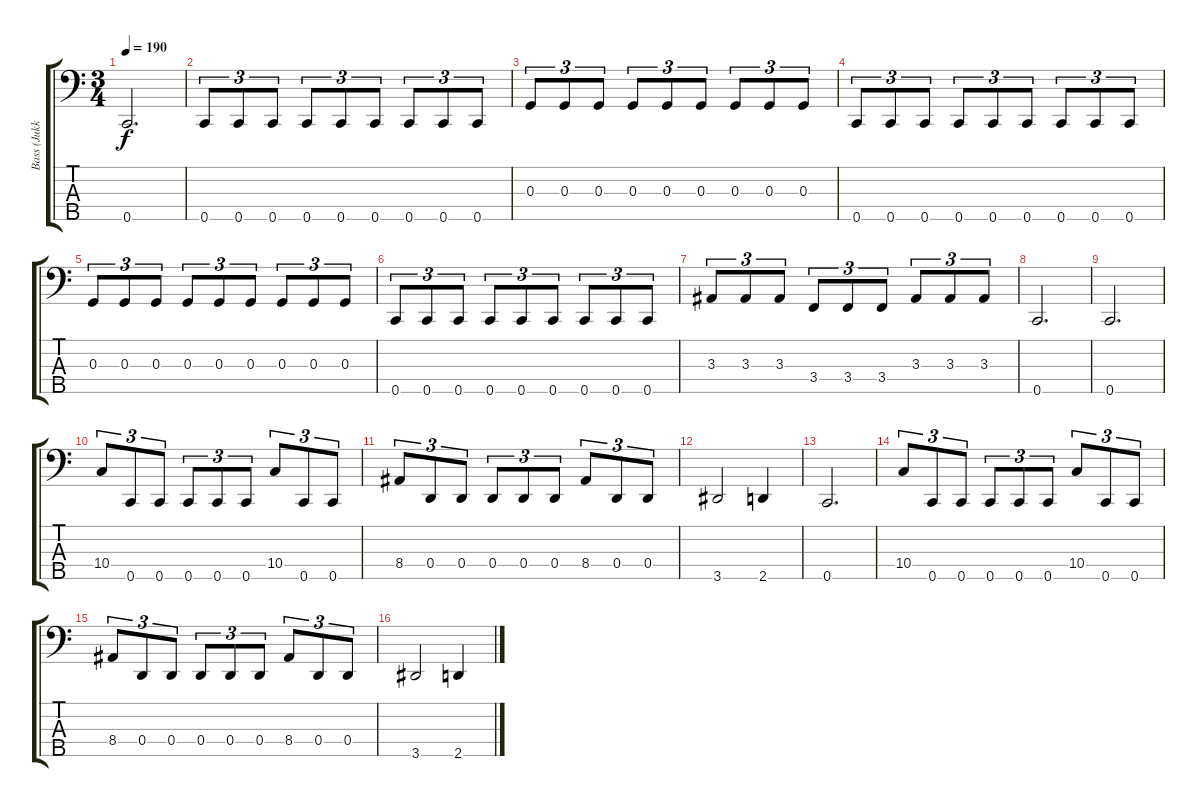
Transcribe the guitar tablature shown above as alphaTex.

\track ("Bass (Jukka)" "Bass (Jukk") {instrument electricbassfinger}
\staff {score tabs}
\tuning (F2 C2 G1 D1 C1) {hide}
\ts (3 4)
\tempo 190
\clef f4
\ks c
0.5.2{d dy f} |
0.5.8{tu (3 2)} 0.5.8{tu (3 2)} 0.5.8{tu (3 2)} 0.5.8{tu (3 2)} 0.5.8{tu (3 2)} 0.5.8{tu (3 2)} 0.5.8{tu (3 2)} 0.5.8{tu (3 2)} 0.5.8{tu (3 2)} |
0.3.8{tu (3 2)} 0.3.8{tu (3 2)} 0.3.8{tu (3 2)} 0.3.8{tu (3 2)} 0.3.8{tu (3 2)} 0.3.8{tu (3 2)} 0.3.8{tu (3 2)} 0.3.8{tu (3 2)} 0.3.8{tu (3 2)} |
0.5.8{tu (3 2)} 0.5.8{tu (3 2)} 0.5.8{tu (3 2)} 0.5.8{tu (3 2)} 0.5.8{tu (3 2)} 0.5.8{tu (3 2)} 0.5.8{tu (3 2)} 0.5.8{tu (3 2)} 0.5.8{tu (3 2)} |
0.3.8{tu (3 2)} 0.3.8{tu (3 2)} 0.3.8{tu (3 2)} 0.3.8{tu (3 2)} 0.3.8{tu (3 2)} 0.3.8{tu (3 2)} 0.3.8{tu (3 2)} 0.3.8{tu (3 2)} 0.3.8{tu (3 2)} |
0.5.8{tu (3 2)} 0.5.8{tu (3 2)} 0.5.8{tu (3 2)} 0.5.8{tu (3 2)} 0.5.8{tu (3 2)} 0.5.8{tu (3 2)} 0.5.8{tu (3 2)} 0.5.8{tu (3 2)} 0.5.8{tu (3 2)} |
3.3.8{tu (3 2)} 3.3.8{tu (3 2)} 3.3.8{tu (3 2)} 3.4.8{tu (3 2)} 3.4.8{tu (3 2)} 3.4.8{tu (3 2)} 3.3.8{tu (3 2)} 3.3.8{tu (3 2)} 3.3.8{tu (3 2)} |
0.5.2{d} |
0.5.2{d} |
10.4.8{tu (3 2)} 0.5.8{tu (3 2)} 0.5.8{tu (3 2)} 0.5.8{tu (3 2)} 0.5.8{tu (3 2)} 0.5.8{tu (3 2)} 10.4.8{tu (3 2)} 0.5.8{tu (3 2)} 0.5.8{tu (3 2)} |
8.4.8{tu (3 2)} 0.4.8{tu (3 2)} 0.4.8{tu (3 2)} 0.4.8{tu (3 2)} 0.4.8{tu (3 2)} 0.4.8{tu (3 2)} 8.4.8{tu (3 2)} 0.4.8{tu (3 2)} 0.4.8{tu (3 2)} |
3.5.2 2.5.4 |
0.5.2{d} |
10.4.8{tu (3 2)} 0.5.8{tu (3 2)} 0.5.8{tu (3 2)} 0.5.8{tu (3 2)} 0.5.8{tu (3 2)} 0.5.8{tu (3 2)} 10.4.8{tu (3 2)} 0.5.8{tu (3 2)} 0.5.8{tu (3 2)} |
8.4.8{tu (3 2)} 0.4.8{tu (3 2)} 0.4.8{tu (3 2)} 0.4.8{tu (3 2)} 0.4.8{tu (3 2)} 0.4.8{tu (3 2)} 8.4.8{tu (3 2)} 0.4.8{tu (3 2)} 0.4.8{tu (3 2)} |
3.5.2 2.5.4
